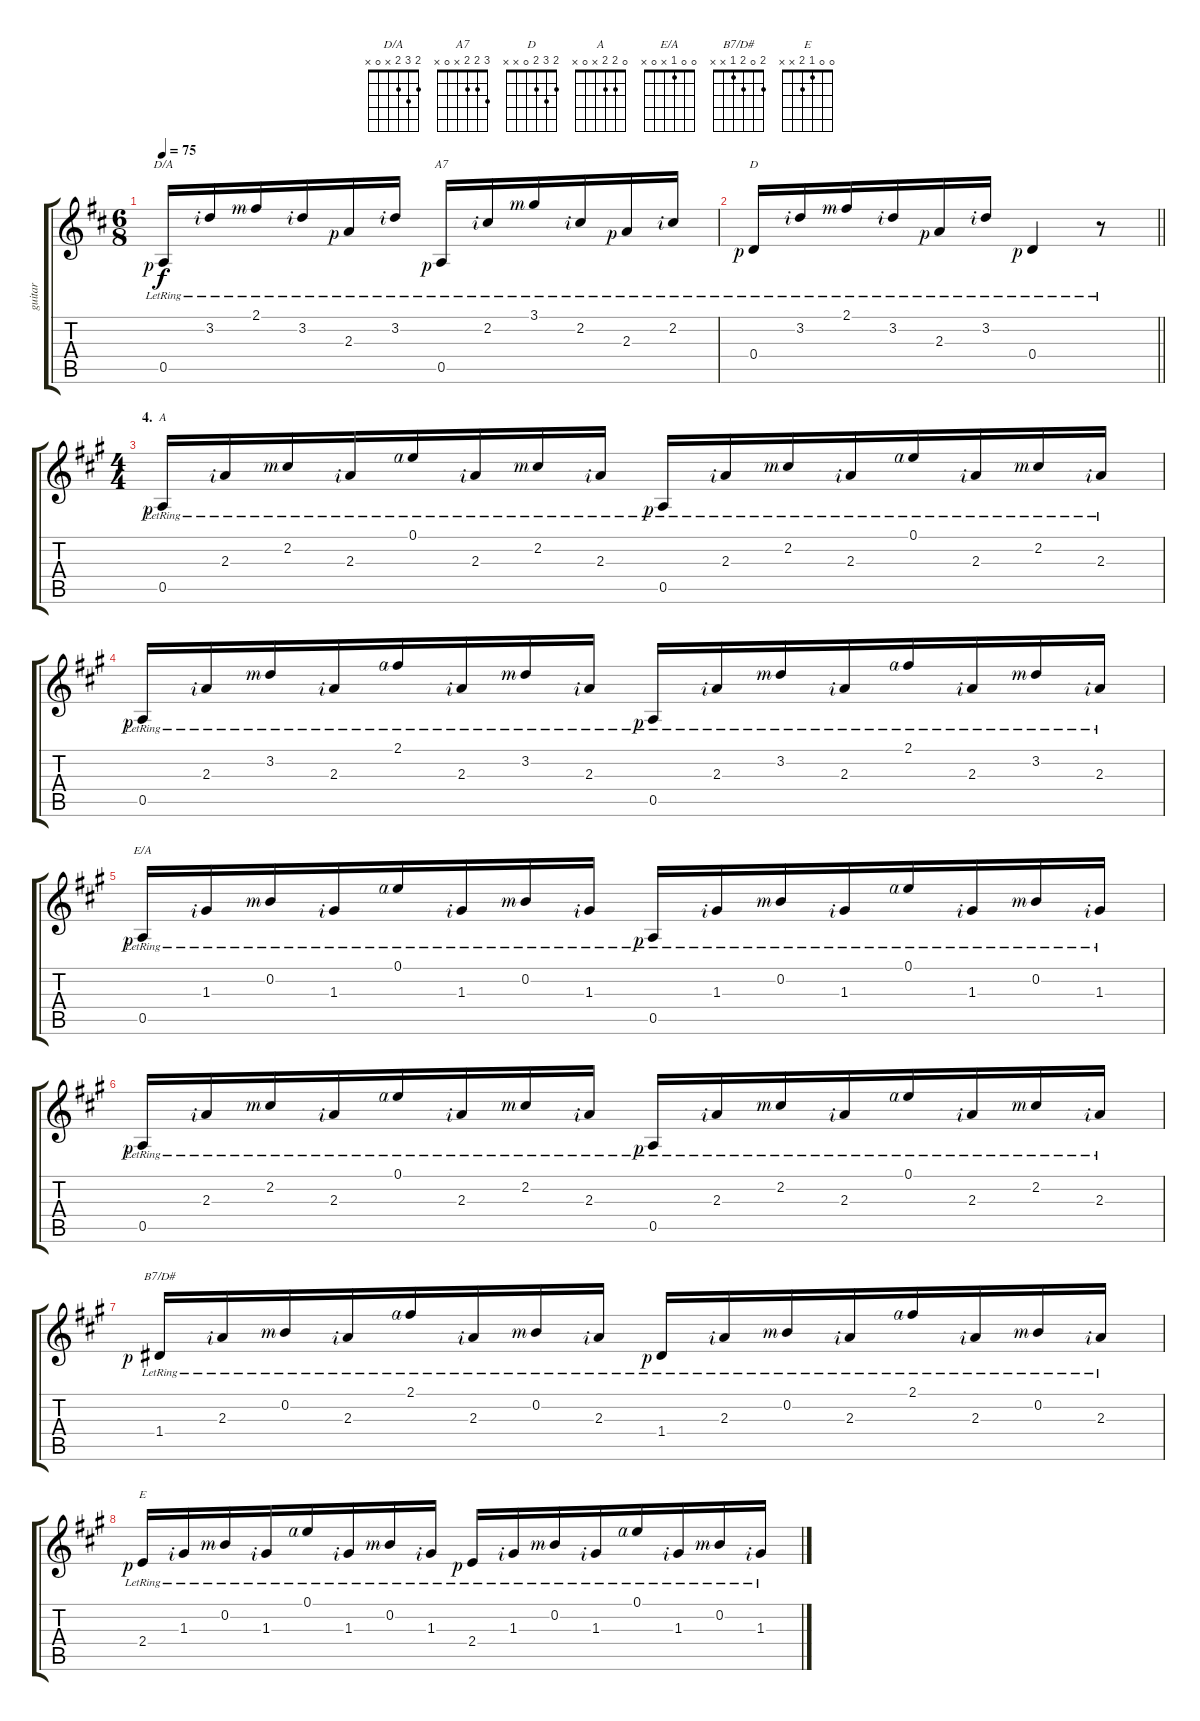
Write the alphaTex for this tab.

\track ("guitar" "guitar") {instrument acousticguitarnylon}
\staff {score tabs}
\tuning (E4 B3 G3 D3 A2 E2) {hide}
\chord ("D/A" 2 3 2 x 0 x)
\chord ("A7" 3 2 2 x 0 x)
\chord ("D" 2 3 2 0 x x)
\chord ("A" 0 2 2 x 0 x)
\chord ("E/A" 0 0 1 x 0 x)
\chord ("B7/D#" 2 0 2 1 x x)
\chord ("E" 0 0 1 2 x x)
\ts (6 8)
\tempo 75
\clef g2
\ks d
0.5{lr rf 1}.16{ch "D/A" dy f} 3.2{lr rf 2}.16 2.1{lr rf 3}.16 3.2{lr rf 2}.16 2.3{lr rf 1}.16 3.2{lr rf 2}.16 0.5{lr rf 1}.16{ch "A7"} 2.2{lr rf 2}.16 3.1{lr rf 3}.16 2.2{lr rf 2}.16 2.3{lr rf 1}.16 2.2{lr rf 2}.16 |
\barLineRight lightlight
0.4{lr rf 1}.16{ch "D" beam Up} 3.2{lr rf 2}.16{beam Up} 2.1{lr rf 3}.16{beam Up} 3.2{lr rf 2}.16{beam Up} 2.3{lr rf 1}.16{beam Up} 3.2{lr rf 2}.16{beam Up} 0.4{lr rf 1}.4 r.8 |
\ts (4 4)
\section ("" "4.")
\ks a
0.5{lr rf 1}.16{ch "A"} 2.3{lr rf 2}.16 2.2{lr rf 3}.16 2.3{lr rf 2}.16{beam merge} 0.1{lr rf 4}.16{beam Up} 2.3{lr rf 2}.16{beam Up} 2.2{lr rf 3}.16{beam Up} 2.3{lr rf 2}.16{beam Up} 0.5{lr rf 1}.16 2.3{lr rf 2}.16 2.2{lr rf 3}.16 2.3{lr rf 2}.16{beam merge} 0.1{lr rf 4}.16{beam Up} 2.3{lr rf 2}.16{beam Up} 2.2{lr rf 3}.16{beam Up} 2.3{lr rf 2}.16{beam Up} |
0.5{lr rf 1}.16 2.3{lr rf 2}.16 3.2{lr rf 3}.16 2.3{lr rf 2}.16{beam merge} 2.1{lr rf 4}.16{beam Up} 2.3{lr rf 2}.16{beam Up} 3.2{lr rf 3}.16{beam Up} 2.3{lr rf 2}.16{beam Up} 0.5{lr rf 1}.16 2.3{lr rf 2}.16 3.2{lr rf 3}.16 2.3{lr rf 2}.16{beam merge} 2.1{lr rf 4}.16{beam Up} 2.3{lr rf 2}.16{beam Up} 3.2{lr rf 3}.16{beam Up} 2.3{lr rf 2}.16{beam Up} |
0.5{lr rf 1}.16{ch "E/A"} 1.3{lr rf 2}.16 0.2{lr rf 3}.16 1.3{lr rf 2}.16{beam merge} 0.1{lr rf 4}.16 1.3{lr rf 2}.16 0.2{lr rf 3}.16 1.3{lr rf 2}.16 0.5{lr rf 1}.16 1.3{lr rf 2}.16 0.2{lr rf 3}.16 1.3{lr rf 2}.16{beam merge} 0.1{lr rf 4}.16 1.3{lr rf 2}.16 0.2{lr rf 3}.16 1.3{lr rf 2}.16 |
0.5{lr rf 1}.16 2.3{lr rf 2}.16 2.2{lr rf 3}.16 2.3{lr rf 2}.16{beam merge} 0.1{lr rf 4}.16{beam Up} 2.3{lr rf 2}.16{beam Up} 2.2{lr rf 3}.16{beam Up} 2.3{lr rf 2}.16{beam Up} 0.5{lr rf 1}.16 2.3{lr rf 2}.16 2.2{lr rf 3}.16 2.3{lr rf 2}.16{beam merge} 0.1{lr rf 4}.16{beam Up} 2.3{lr rf 2}.16{beam Up} 2.2{lr rf 3}.16{beam Up} 2.3{lr rf 2}.16{beam Up} |
1.4{lr rf 1}.16{ch "B7/D#" beam Up} 2.3{lr rf 2}.16{beam Up} 0.2{lr rf 3}.16{beam Up} 2.3{lr rf 2}.16{beam Up beam merge} 2.1{lr rf 4}.16{beam Up} 2.3{lr rf 2}.16{beam Up} 0.2{lr rf 3}.16{beam Up} 2.3{lr rf 2}.16{beam Up} 1.4{lr rf 1}.16{beam Up} 2.3{lr rf 2}.16{beam Up} 0.2{lr rf 3}.16{beam Up} 2.3{lr rf 2}.16{beam Up beam merge} 2.1{lr rf 4}.16{beam Up} 2.3{lr rf 2}.16{beam Up} 0.2{lr rf 3}.16{beam Up} 2.3{lr rf 2}.16{beam Up} |
2.4{lr rf 1}.16{ch "E" beam Up} 1.3{lr rf 2}.16{beam Up} 0.2{lr rf 3}.16{beam Up} 1.3{lr rf 2}.16{beam Up beam merge} 0.1{lr rf 4}.16{beam Up} 1.3{lr rf 2}.16{beam Up} 0.2{lr rf 3}.16{beam Up} 1.3{lr rf 2}.16{beam Up} 2.4{lr rf 1}.16{beam Up} 1.3{lr rf 2}.16{beam Up} 0.2{lr rf 3}.16{beam Up} 1.3{lr rf 2}.16{beam Up beam merge} 0.1{lr rf 4}.16{beam Up} 1.3{lr rf 2}.16{beam Up} 0.2{lr rf 3}.16{beam Up} 1.3{lr rf 2}.16{beam Up}
